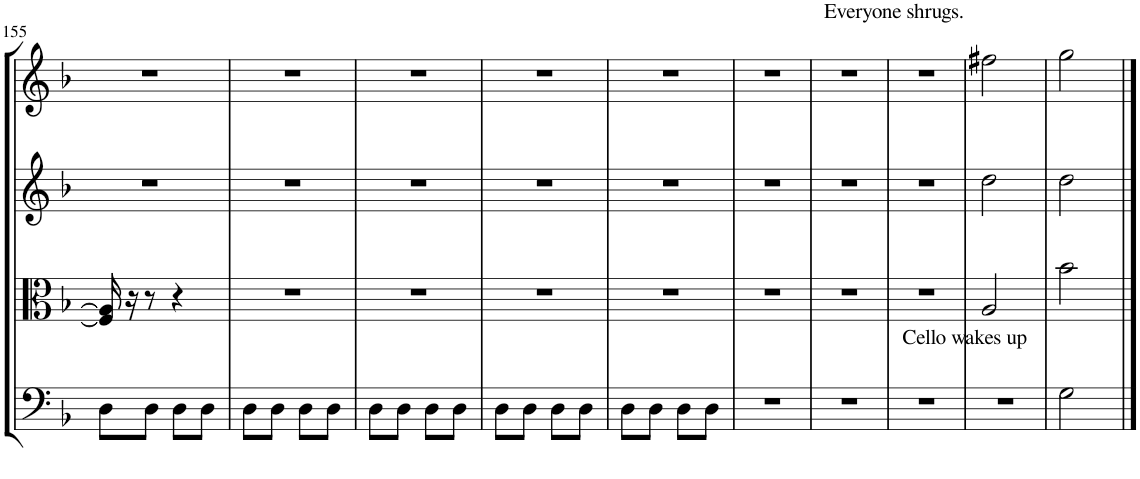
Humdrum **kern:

**kern	**kern	**kern	**kern
*part4	*part3	*part2	*part1
*staff4	*staff3	*staff2	*staff1
*I"Violoncello	*I"Viola	*I"Violin II	*I"Violin I
*I'Vc	*I'Vla	*I'Vln	*I'Vln
!!LO:PB:g=z
*clefF4	*clefC3	*clefG2	*clefG2
*k[b-]	*k[b-]	*k[b-]	*k[b-]
*M2/4	*M2/4	*M2/4	*M2/4
=155	=155	=155	=155
8D\L	16F/] 16A/]	2r	2r
.	16r	.	.
8D\J	8r	.	.
8D\L	4r	.	.
8D\J	.	.	.
=156	=156	=156	=156
8D\L	2r	2r	2r
8D\J	.	.	.
8D\L	.	.	.
8D\J	.	.	.
=157	=157	=157	=157
8D\L	2r	2r	2r
8D\J	.	.	.
8D\L	.	.	.
8D\J	.	.	.
=158	=158	=158	=158
8D\L	2r	2r	2r
8D\J	.	.	.
8D\L	.	.	.
8D\J	.	.	.
=159	=159	=159	=159
8D\L	2r	2r	2r
8D\J	.	.	.
8D\L	.	.	.
8D\J	.	.	.
=160	=160	=160	=160
2r	2r	2r	2r
=161	=161	=161	=161
!	!	!	!LO:TX:a:t=Everyone shrugs.
2r	2r	2r	2r
=162	=162	=162	=162
2r	2r	2r	2r
=163	=163	=163	=163
!LO:TX:a:t=Cello wakes up	!	!	!
2r	2A/	2dd\	2ff#X\
=164	=164	=164	=164
2G\	2b-\	2dd\	2gg\
==	==	==	==
*-	*-	*-	*-
